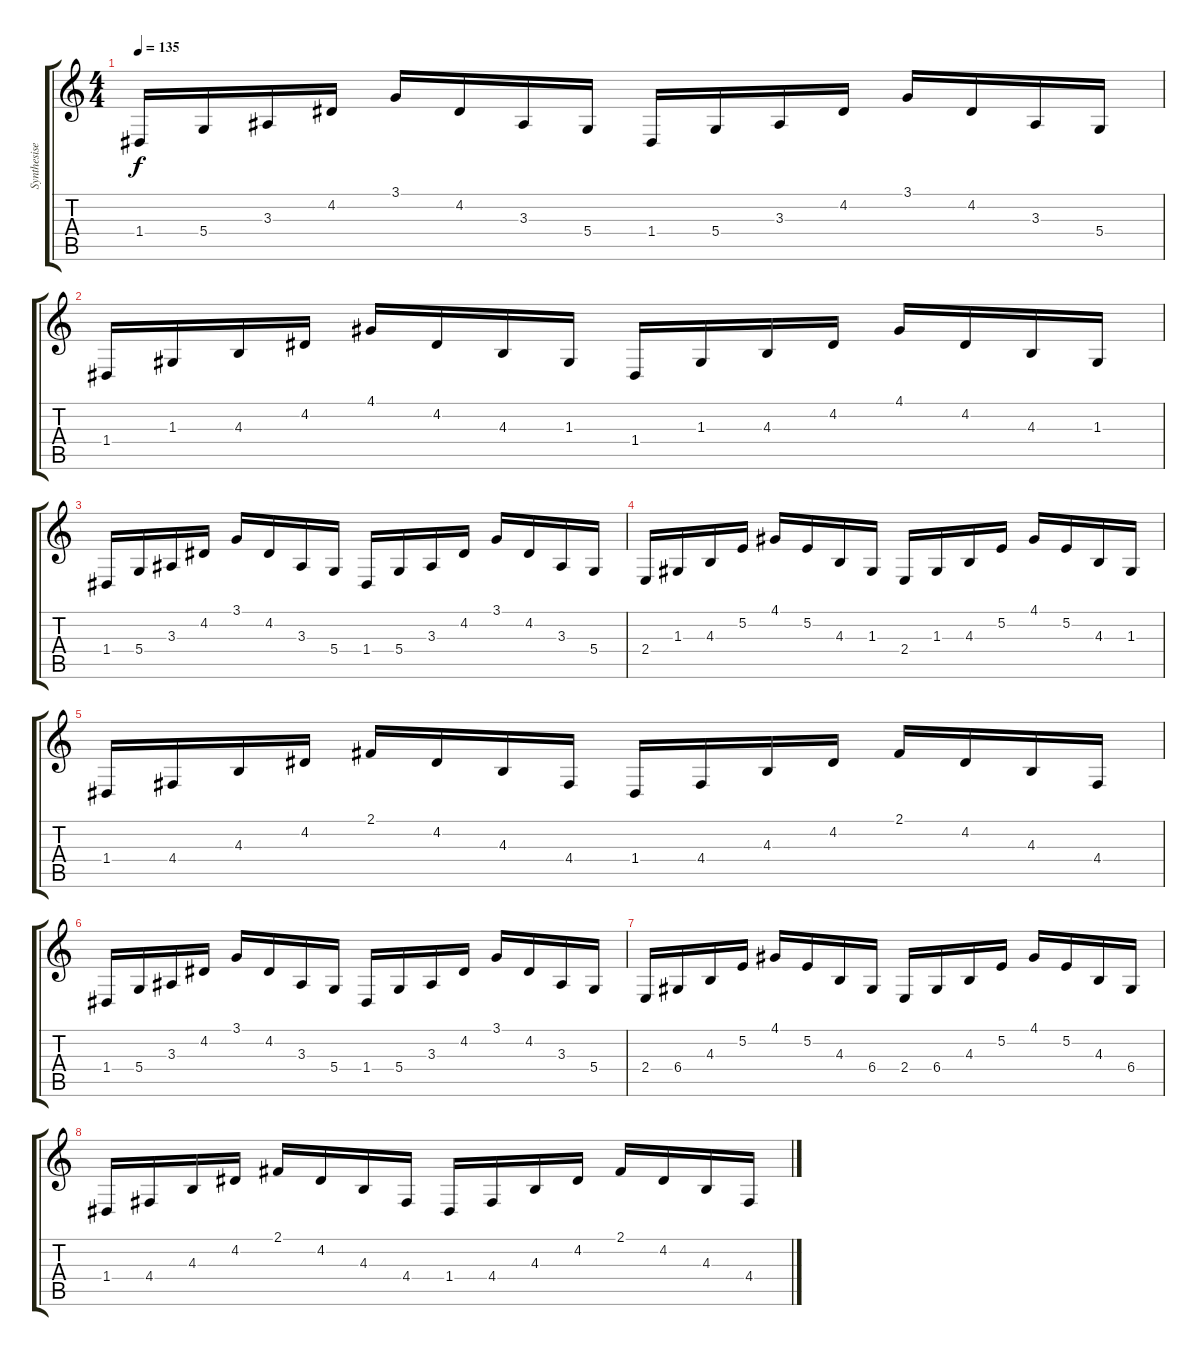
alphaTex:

\track ("Synthesiser" "Synthesise") {instrument pad3polysynth}
\staff {score tabs}
\tuning (E4 B3 G3 D3 A2 E2) {hide}
\ts (4 4)
\tempo 135
\clef g2
\ks c
1.4.16{dy f} 5.4.16 3.3.16 4.2.16 3.1.16 4.2.16 3.3.16 5.4.16 1.4.16 5.4.16 3.3.16 4.2.16 3.1.16 4.2.16 3.3.16 5.4.16 |
1.4.16 1.3.16 4.3.16 4.2.16 4.1.16 4.2.16 4.3.16 1.3.16 1.4.16 1.3.16 4.3.16 4.2.16 4.1.16 4.2.16 4.3.16 1.3.16 |
1.4.16 5.4.16 3.3.16 4.2.16 3.1.16 4.2.16 3.3.16 5.4.16 1.4.16 5.4.16 3.3.16 4.2.16 3.1.16 4.2.16 3.3.16 5.4.16 |
2.4.16 1.3.16 4.3.16 5.2.16 4.1.16 5.2.16 4.3.16 1.3.16 2.4.16 1.3.16 4.3.16 5.2.16 4.1.16 5.2.16 4.3.16 1.3.16 |
1.4.16 4.4.16 4.3.16 4.2.16 2.1.16 4.2.16 4.3.16 4.4.16 1.4.16 4.4.16 4.3.16 4.2.16 2.1.16 4.2.16 4.3.16 4.4.16 |
1.4.16 5.4.16 3.3.16 4.2.16 3.1.16 4.2.16 3.3.16 5.4.16 1.4.16 5.4.16 3.3.16 4.2.16 3.1.16 4.2.16 3.3.16 5.4.16 |
2.4.16 6.4.16 4.3.16 5.2.16 4.1.16 5.2.16 4.3.16 6.4.16 2.4.16 6.4.16 4.3.16 5.2.16 4.1.16 5.2.16 4.3.16 6.4.16 |
1.4.16 4.4.16 4.3.16 4.2.16 2.1.16 4.2.16 4.3.16 4.4.16 1.4.16 4.4.16 4.3.16 4.2.16 2.1.16 4.2.16 4.3.16 4.4.16
